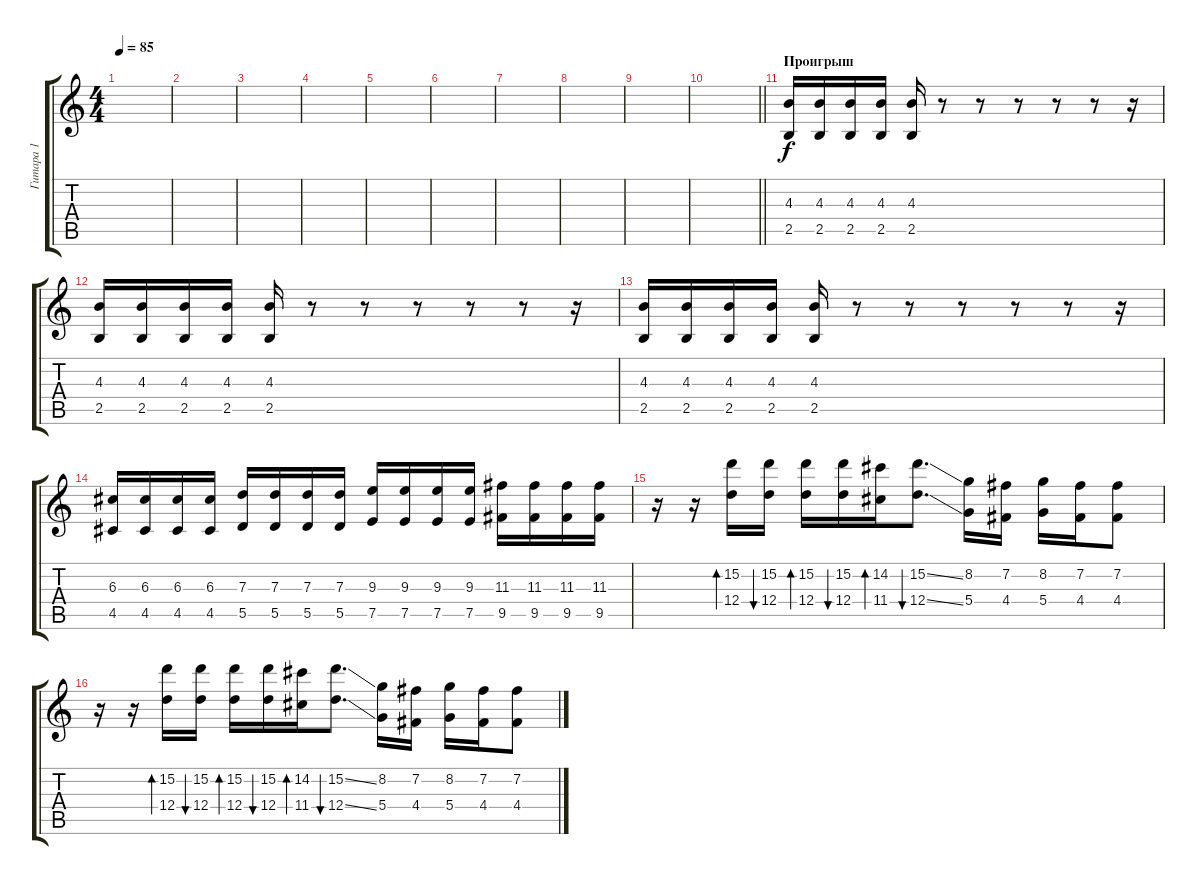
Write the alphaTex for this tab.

\track ("Гитара 1" "Гитара 1") {instrument distortionguitar}
\staff {score tabs}
\tuning (E4 B3 G3 D3 A2 E2) {hide}
\ts (4 4)
\tempo 85
\clef g2
\ks c
|
|
|
|
|
|
|
|
|
\barLineRight lightlight
|
\section ("" "Проигрыш")
(4.3 2.5).16 (4.3 2.5).16 (4.3 2.5).16 (4.3 2.5).16 (4.3 2.5).16 r.8 r.8 r.8 r.8 r.8 r.16 |
(4.3 2.5).16 (4.3 2.5).16 (4.3 2.5).16 (4.3 2.5).16 (4.3 2.5).16 r.8 r.8 r.8 r.8 r.8 r.16 |
(4.3 2.5).16 (4.3 2.5).16 (4.3 2.5).16 (4.3 2.5).16 (4.3 2.5).16 r.8 r.8 r.8 r.8 r.8 r.16 |
(6.3 4.5).16 (6.3 4.5).16 (6.3 4.5).16 (6.3 4.5).16 (7.3 5.5).16 (7.3 5.5).16 (7.3 5.5).16 (7.3 5.5).16 (9.3 7.5).16 (9.3 7.5).16 (9.3 7.5).16 (9.3 7.5).16 (11.3 9.5).16 (11.3 9.5).16 (11.3 9.5).16 (11.3 9.5).16 |
r.16 r.16 (15.2 12.4).16{bd 60} (15.2 12.4).16{bu 60} (15.2 12.4).16{bd 60} (15.2 12.4).16{bu 60} (14.2 11.4).16{bd 60} (15.2{ss} 12.4{ss}).8{d bu 60} (8.2 5.4).16 (7.2 4.4).16 (8.2 5.4).16 (7.2 4.4).16 (7.2 4.4).8 |
r.16 r.16 (15.2 12.4).16{bd 60} (15.2 12.4).16{bu 60} (15.2 12.4).16{bd 60} (15.2 12.4).16{bu 60} (14.2 11.4).16{bd 60} (15.2{ss} 12.4{ss}).8{d bu 60} (8.2 5.4).16 (7.2 4.4).16 (8.2 5.4).16 (7.2 4.4).16 (7.2 4.4).8
